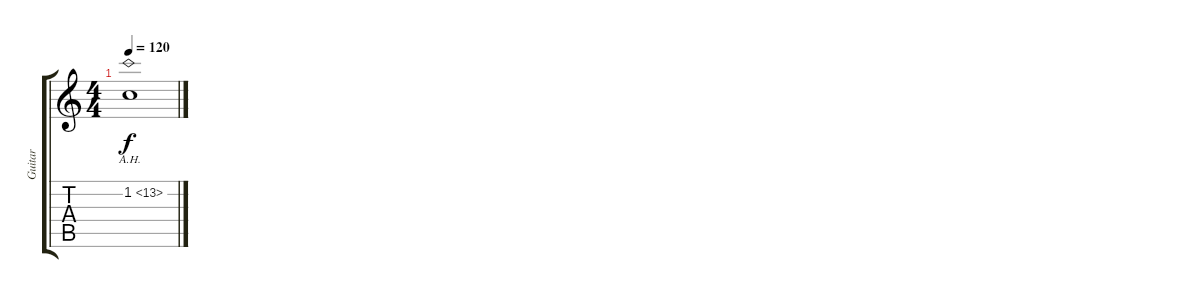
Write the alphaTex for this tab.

\track ("Guitar" "Guitar") {instrument acousticguitarnylon}
\staff {score tabs}
\tuning (E4 B3 G3 D3 A2 E2) {hide}
\ts (4 4)
\tempo 120
\clef g2
\ks c
1.2{ah 12}.1{dy f instrument acousticguitarnylon}
